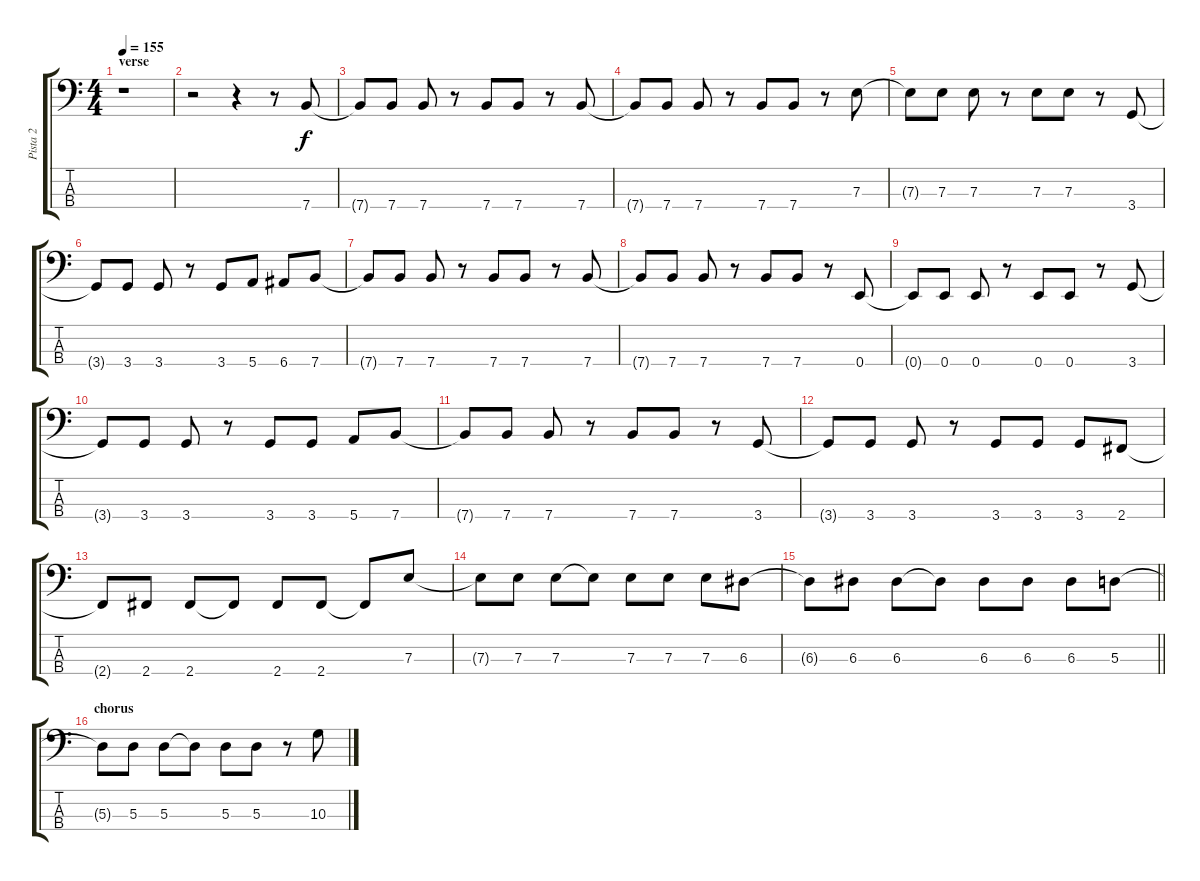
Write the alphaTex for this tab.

\track ("Pista 2" "Pista 2") {instrument electricbassfinger}
\staff {score tabs}
\tuning (G2 D2 A1 E1) {hide}
\ts (4 4)
\section ("" "verse")
\tempo 155
\clef f4
\ks c
r.1{dy f} |
r.2 r.4 r.8 7.4.8 |
7.4{t}.8 7.4.8 7.4.8 r.8 7.4.8 7.4.8 r.8 7.4.8 |
7.4{t}.8 7.4.8 7.4.8 r.8 7.4.8 7.4.8 r.8 7.3.8 |
7.3{t}.8 7.3.8 7.3.8 r.8 7.3.8 7.3.8 r.8 3.4.8 |
3.4{t}.8 3.4.8 3.4.8 r.8 3.4.8 5.4.8 6.4.8 7.4.8 |
7.4{t}.8 7.4.8 7.4.8 r.8 7.4.8 7.4.8 r.8 7.4.8 |
7.4{t}.8 7.4.8 7.4.8 r.8 7.4.8 7.4.8 r.8 0.4.8 |
0.4{t}.8 0.4.8 0.4.8 r.8 0.4.8 0.4.8 r.8 3.4.8 |
3.4{t}.8 3.4.8 3.4.8 r.8 3.4.8 3.4.8 5.4.8 7.4.8 |
7.4{t}.8 7.4.8 7.4.8 r.8 7.4.8 7.4.8 r.8 3.4.8 |
3.4{t}.8 3.4.8 3.4.8 r.8 3.4.8 3.4.8 3.4.8 2.4.8 |
2.4{t}.8 2.4.8 2.4.8 2.4{t}.8 2.4.8 2.4.8 2.4{t}.8 7.3.8 |
7.3{t}.8 7.3.8 7.3.8 7.3{t}.8 7.3.8 7.3.8 7.3.8 6.3.8 |
\barLineRight lightlight
6.3{t}.8 6.3.8 6.3.8 6.3{t}.8 6.3.8 6.3.8 6.3.8 5.3.8 |
\section ("" "chorus")
5.3{t}.8 5.3.8 5.3.8 5.3{t}.8 5.3.8 5.3.8 r.8 10.3.8
